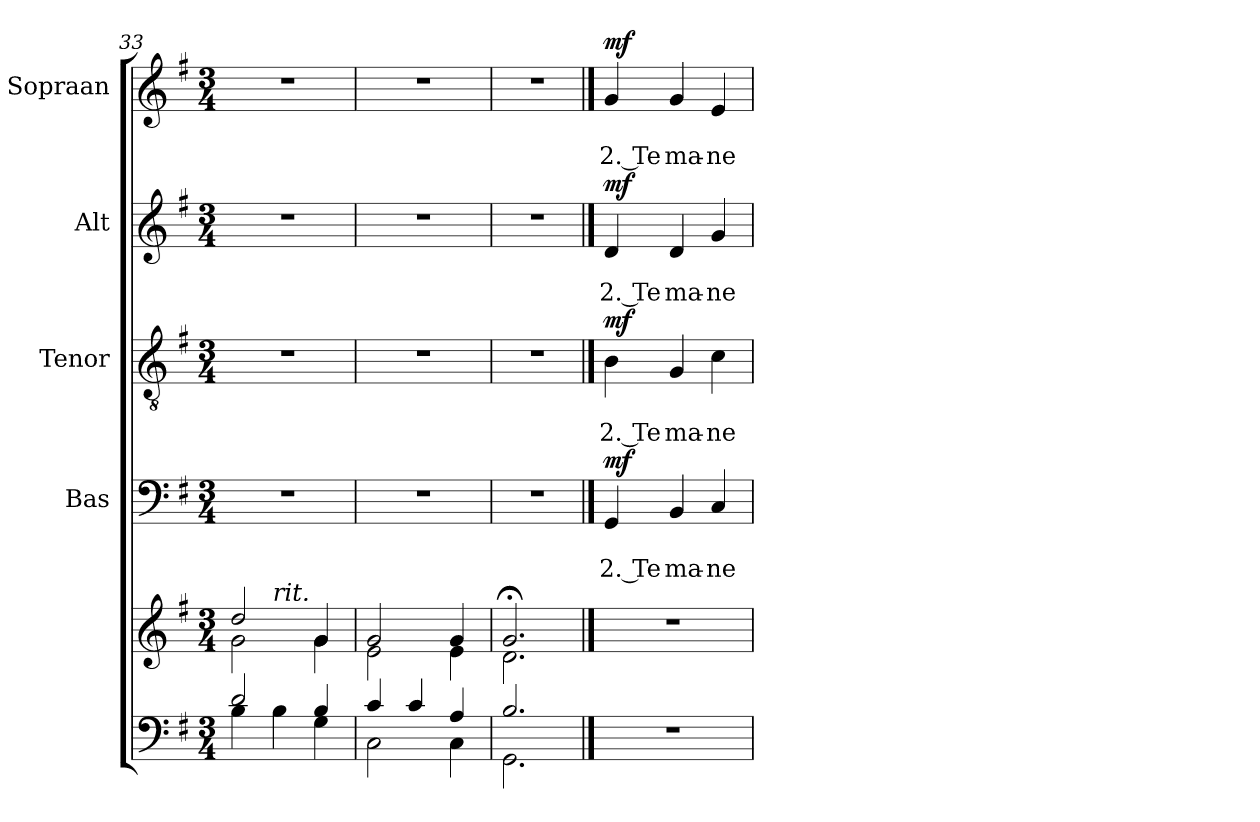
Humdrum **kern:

**kern	**kern	**kern	**text	**text	**dynam	**kern	**text	**text	**dynam	**kern	**text	**text	**dynam	**kern	**text	**text	**dynam
*part5	*part5	*part4	*part4	*part4	*part4	*part3	*part3	*part3	*part3	*part2	*part2	*part2	*part2	*part1	*part1	*part1	*part1
*staff6	*staff5	*staff4	*staff4	*staff4	*staff4	*staff3	*staff3	*staff3	*staff3	*staff2	*staff2	*staff2	*staff2	*staff1	*staff1	*staff1	*staff1
*	*	*I"Bas	*	*	*	*I"Tenor	*	*	*	*I"Alt	*	*	*	*I"Sopraan	*	*	*
*clefF4	*clefG2	*clefF4	*	*	*	*clefGv2	*	*	*	*clefG2	*	*	*	*clefG2	*	*	*
*k[f#]	*k[f#]	*k[f#]	*	*	*	*k[f#]	*	*	*	*k[f#]	*	*	*	*k[f#]	*	*	*
*G:	*G:	*G:	*	*	*	*G:	*	*	*	*G:	*	*	*	*G:	*	*	*
*M3/4	*M3/4	*M3/4	*	*	*	*M3/4	*	*	*	*M3/4	*	*	*	*M3/4	*	*	*
=33	=33	=33	=33	=33	=33	=33	=33	=33	=33	=33	=33	=33	=33	=33	=33	=33	=33
*^	*^	*	*	*	*	*	*	*	*	*	*	*	*	*	*	*	*
*	*	*	*^	*	*	*	*	*	*	*	*	*	*	*	*	*	*	*	*
2d/	4B\	2dd/	2g\	4ryy	2.r	.	.	.	2.r	.	.	.	2.r	.	.	.	2.r	.	.	.
!	!	!	!	!LO:TX:a:i:t=rit.	!	!	!	!	!	!	!	!	!	!	!	!	!	!	!	!
.	4B\	.	.	2ryy	.	.	.	.	.	.	.	.	.	.	.	.	.	.	.	.
4B/	4G\	4g/	4g\	.	.	.	.	.	.	.	.	.	.	.	.	.	.	.	.	.
*	*	*	*v	*v	*	*	*	*	*	*	*	*	*	*	*	*	*	*	*	*
=34	=34	=34	=34	=34	=34	=34	=34	=34	=34	=34	=34	=34	=34	=34	=34	=34	=34	=34	=34
4c/	2C\	2g/	2e\	2.r	.	.	.	2.r	.	.	.	2.r	.	.	.	2.r	.	.	.
4c/	.	.	.	.	.	.	.	.	.	.	.	.	.	.	.	.	.	.	.
4A/	4C\	4g/	4e\	.	.	.	.	.	.	.	.	.	.	.	.	.	.	.	.
=35	=35	=35	=35	=35	=35	=35	=35	=35	=35	=35	=35	=35	=35	=35	=35	=35	=35	=35	=35
2.B/	2.GG\	2.g;</	2.d\	2.r	.	.	.	2.r	.	.	.	2.r	.	.	.	2.r	.	.	.
!!LO:PB:g=z
==36	==36	==36	==36	==36	==36	==36	==36	==36	==36	==36	==36	==36	==36	==36	==36	==36	==36	==36	==36
!	!	!	!	!	!	!LO:LY:b	!LO:DY:a	!	!	!LO:LY:b	!LO:DY:a	!	!	!LO:LY:b	!LO:DY:a	!	!	!LO:LY:b	!LO:DY:a
*v	*v	*	*	*	*	*	*	*	*	*	*	*	*	*	*	*	*	*	*
*	*v	*v	*	*	*	*	*	*	*	*	*	*	*	*	*	*	*	*
2.r	2.r	4GG/	.	2. Te	mf	4B\	.	2. Te	mf	4d/	.	2. Te	mf	4g/	.	2. Te	mf
!	!	!	!	!LO:LY:b	!	!	!	!LO:LY:b	!	!	!	!LO:LY:b	!	!	!	!LO:LY:b	!
.	.	4BB/	.	ma-	.	4G/	.	ma-	.	4d/	.	ma-	.	4g/	.	ma-	.
!	!	!	!	!LO:LY:b	!	!	!	!LO:LY:b	!	!	!	!LO:LY:b	!	!	!	!LO:LY:b	!
.	.	4C/	.	-ne	.	4c\	.	-ne	.	4g/	.	-ne	.	4e/	.	-ne	.
=	=	=	=	=	=	=	=	=	=	=	=	=	=	=	=	=	=
*-	*-	*-	*-	*-	*-	*-	*-	*-	*-	*-	*-	*-	*-	*-	*-	*-	*-
